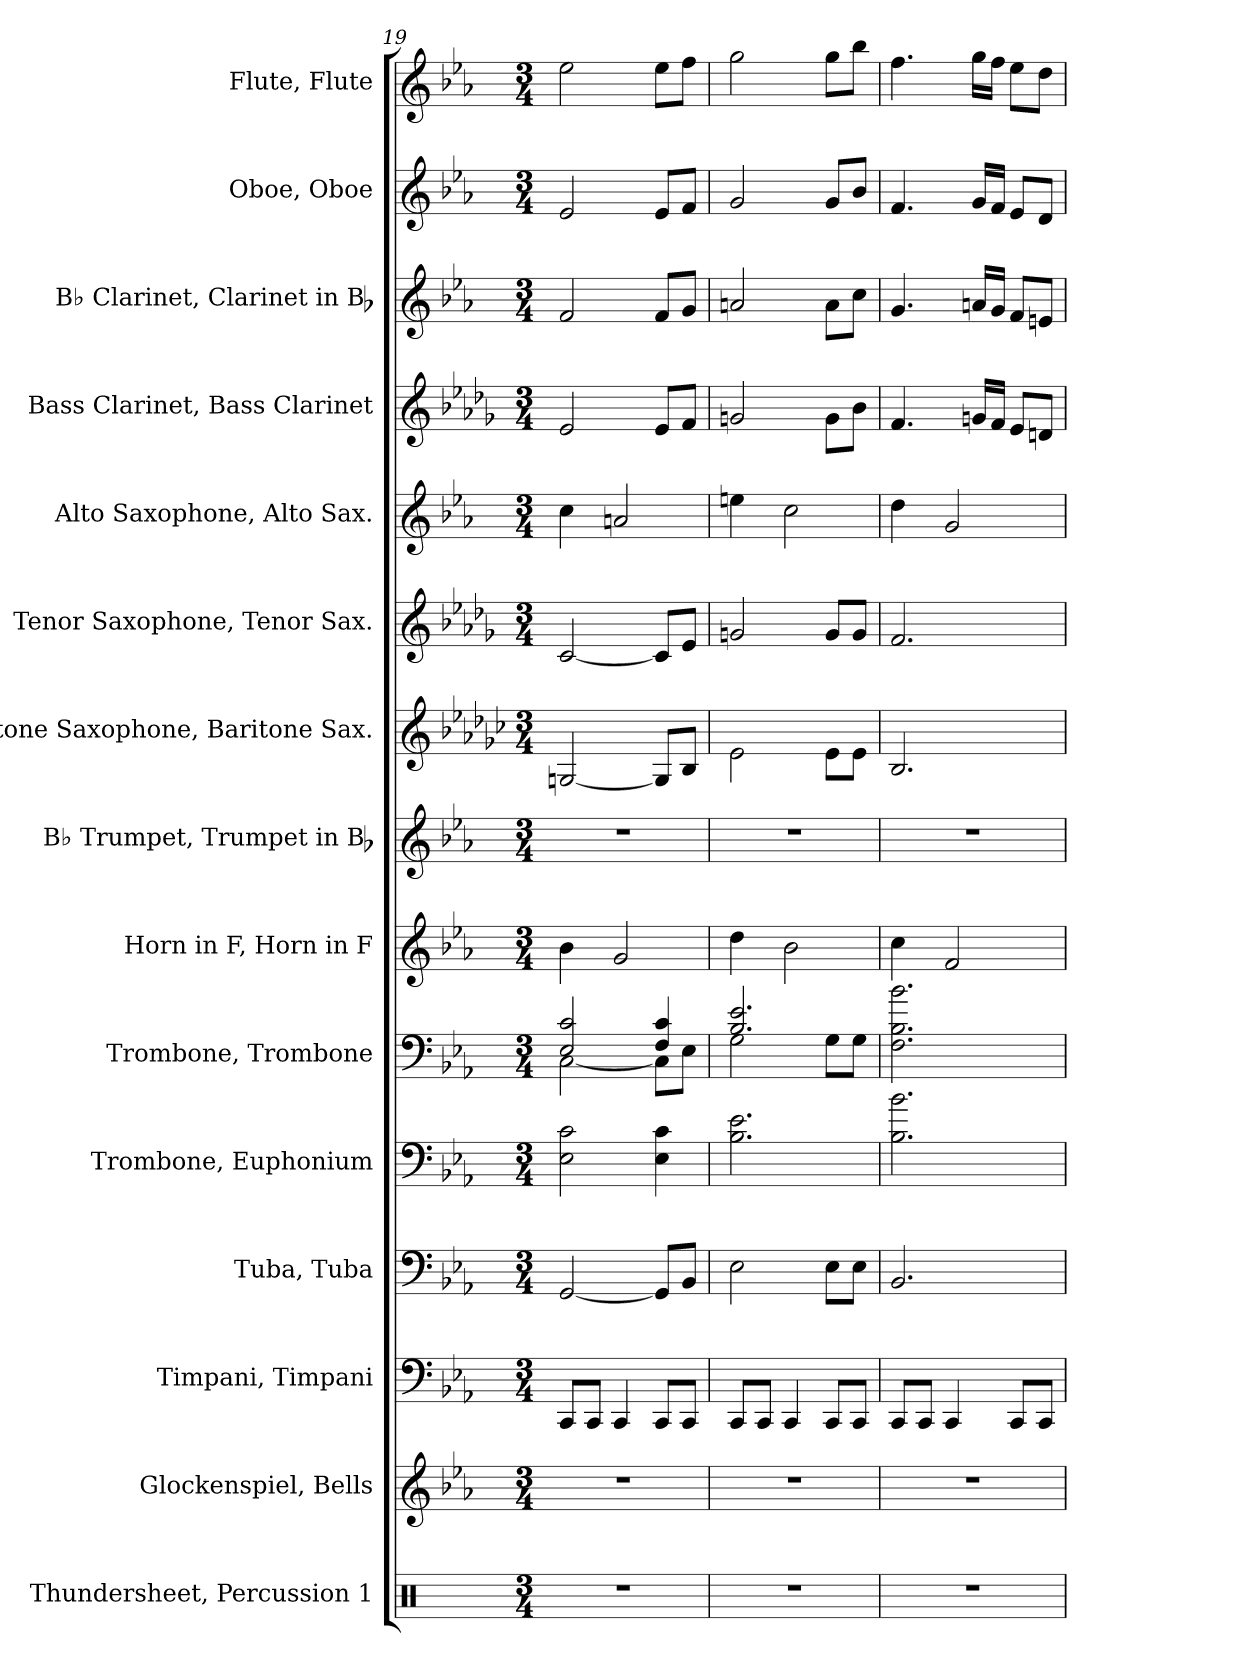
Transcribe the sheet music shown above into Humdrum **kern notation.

**kern	**kern	**kern	**kern	**kern	**kern	**kern	**kern	**kern	**kern	**kern	**kern	**kern	**kern	**kern
*part15	*part14	*part13	*part12	*part11	*part10	*part9	*part8	*part7	*part6	*part5	*part4	*part3	*part2	*part1
*staff15	*staff14	*staff13	*staff12	*staff11	*staff10	*staff9	*staff8	*staff7	*staff6	*staff5	*staff4	*staff3	*staff2	*staff1
*I"Thundersheet, Percussion 1	*I"Glockenspiel, Bells	*I"Timpani, Timpani	*I"Tuba, Tuba	*I"Trombone, Euphonium	*I"Trombone, Trombone	*I"Horn in F, Horn in F	*I"B♭ Trumpet, Trumpet in Bb	*I"Baritone Saxophone, Baritone Sax.	*I"Tenor Saxophone, Tenor Sax.	*I"Alto Saxophone, Alto Sax.	*I"Bass Clarinet, Bass Clarinet	*I"B♭ Clarinet, Clarinet in Bb	*I"Oboe, Oboe	*I"Flute, Flute
*I'Thu.	*I'Glock.	*I'Timp.	*I'Tba.	*I'Tbn.	*I'Tbn.	*I'F Hn.	*I'B♭ Tpt.	*I'Bar. Sax.	*I'T. Sax.	*I'A. Sax.	*I'B. Cl.	*I'B♭ Cl.	*I'Ob.	*I'Fl.
*clefX	*clefG2	*clefF4	*clefF4	*clefF4	*clefF4	*clefG2	*clefG2	*clefG2	*clefG2	*clefG2	*clefG2	*clefG2	*clefG2	*clefG2
*	*ITrd-14c-24	*	*	*	*	*ITrd4c7	*ITrd1c2	*ITrd12c21	*ITrd8c14	*ITrd5c9	*ITrd8c14	*ITrd1c2	*	*
*k[]	*k[b-e-a-]	*k[b-e-a-]	*k[b-e-a-]	*k[b-e-a-]	*k[b-e-a-]	*k[b-e-a-d-]	*k[b-e-a-d-g-]	*k[b-e-a-d-g-c-]	*k[b-e-a-d-g-]	*k[b-e-a-d-g-c-]	*k[b-e-a-d-g-]	*k[b-e-a-d-g-]	*k[b-e-a-]	*k[b-e-a-]
*M3/4	*M3/4	*M3/4	*M3/4	*M3/4	*M3/4	*M3/4	*M3/4	*M3/4	*M3/4	*M3/4	*M3/4	*M3/4	*M3/4	*M3/4
=19	=19	=19	=19	=19	=19	=19	=19	=19	=19	=19	=19	=19	=19	=19
*	*	*	*	*	*^	*	*	*	*	*	*	*	*	*
2.r	2.r	8CC/L	[2GG/	2E-\ 2c\	2E-/ 2c/	[2C\	4e-\	2.r	[2GGn/	[2C/	4e-\	2E-/	2e-/	2e-/	2ee-\
.	.	8CC/J	.	.	.	.	.	.	.	.	.	.	.	.	.
.	.	4CC/	.	.	.	.	2c/	.	.	.	2cn/	.	.	.	.
.	.	8CC/L	8GG/L]	4E-\ 4c\	4F/ 4c/	8C\L]	.	.	8GG/L]	8C/L]	.	8E-/L	8e-/L	8e-/L	8ee-\L
.	.	8CC/J	8BB-/J	.	.	8E-\J	.	.	8BB-/J	8E-/J	.	8F/J	8f/J	8f/J	8ff\J
=20	=20	=20	=20	=20	=20	=20	=20	=20	=20	=20	=20	=20	=20	=20	=20
2.r	2.r	8CC/L	2E-\	2.B-\ 2.e-\	2.B-/ 2.e-/	2G\	4g\	2.r	2E-\	2Gn/	4gn\	2Gn/	2gn/	2g/	2gg\
.	.	8CC/J	.	.	.	.	.	.	.	.	.	.	.	.	.
.	.	4CC/	.	.	.	.	2e-\	.	.	.	2e-\	.	.	.	.
.	.	8CC/L	8E-\L	.	.	8G\L	.	.	8E-\L	8G/L	.	8G\L	8g\L	8g/L	8gg\L
.	.	8CC/J	8E-\J	.	.	8G\J	.	.	8E-\J	8G/J	.	8B-\J	8b-\J	8b-/J	8bb-\J
*	*	*	*	*	*v	*v	*	*	*	*	*	*	*	*	*
=21	=21	=21	=21	=21	=21	=21	=21	=21	=21	=21	=21	=21	=21	=21
2.r	2.r	8CC/L	2.BB-/	2.B-\ 2.b-\	2.F\ 2.B-\ 2.b-\	4f\	2.r	2.BB-/	2.F/	4f\	4.F/	4.f/	4.f/	4.ff\
.	.	8CC/J	.	.	.	.	.	.	.	.	.	.	.	.
.	.	4CC/	.	.	.	2B-/	.	.	.	2B-/	.	.	.	.
.	.	.	.	.	.	.	.	.	.	.	16Gn/LL	16gn/LL	16g/LL	16gg\LL
.	.	.	.	.	.	.	.	.	.	.	16F/JJ	16f/JJ	16f/JJ	16ff\JJ
.	.	8CC/L	.	.	.	.	.	.	.	.	8E-/L	8e-/L	8e-/L	8ee-\L
.	.	8CC/J	.	.	.	.	.	.	.	.	8Dn/J	8dn/J	8d/J	8dd\J
=	=	=	=	=	=	=	=	=	=	=	=	=	=	=
*-	*-	*-	*-	*-	*-	*-	*-	*-	*-	*-	*-	*-	*-	*-
